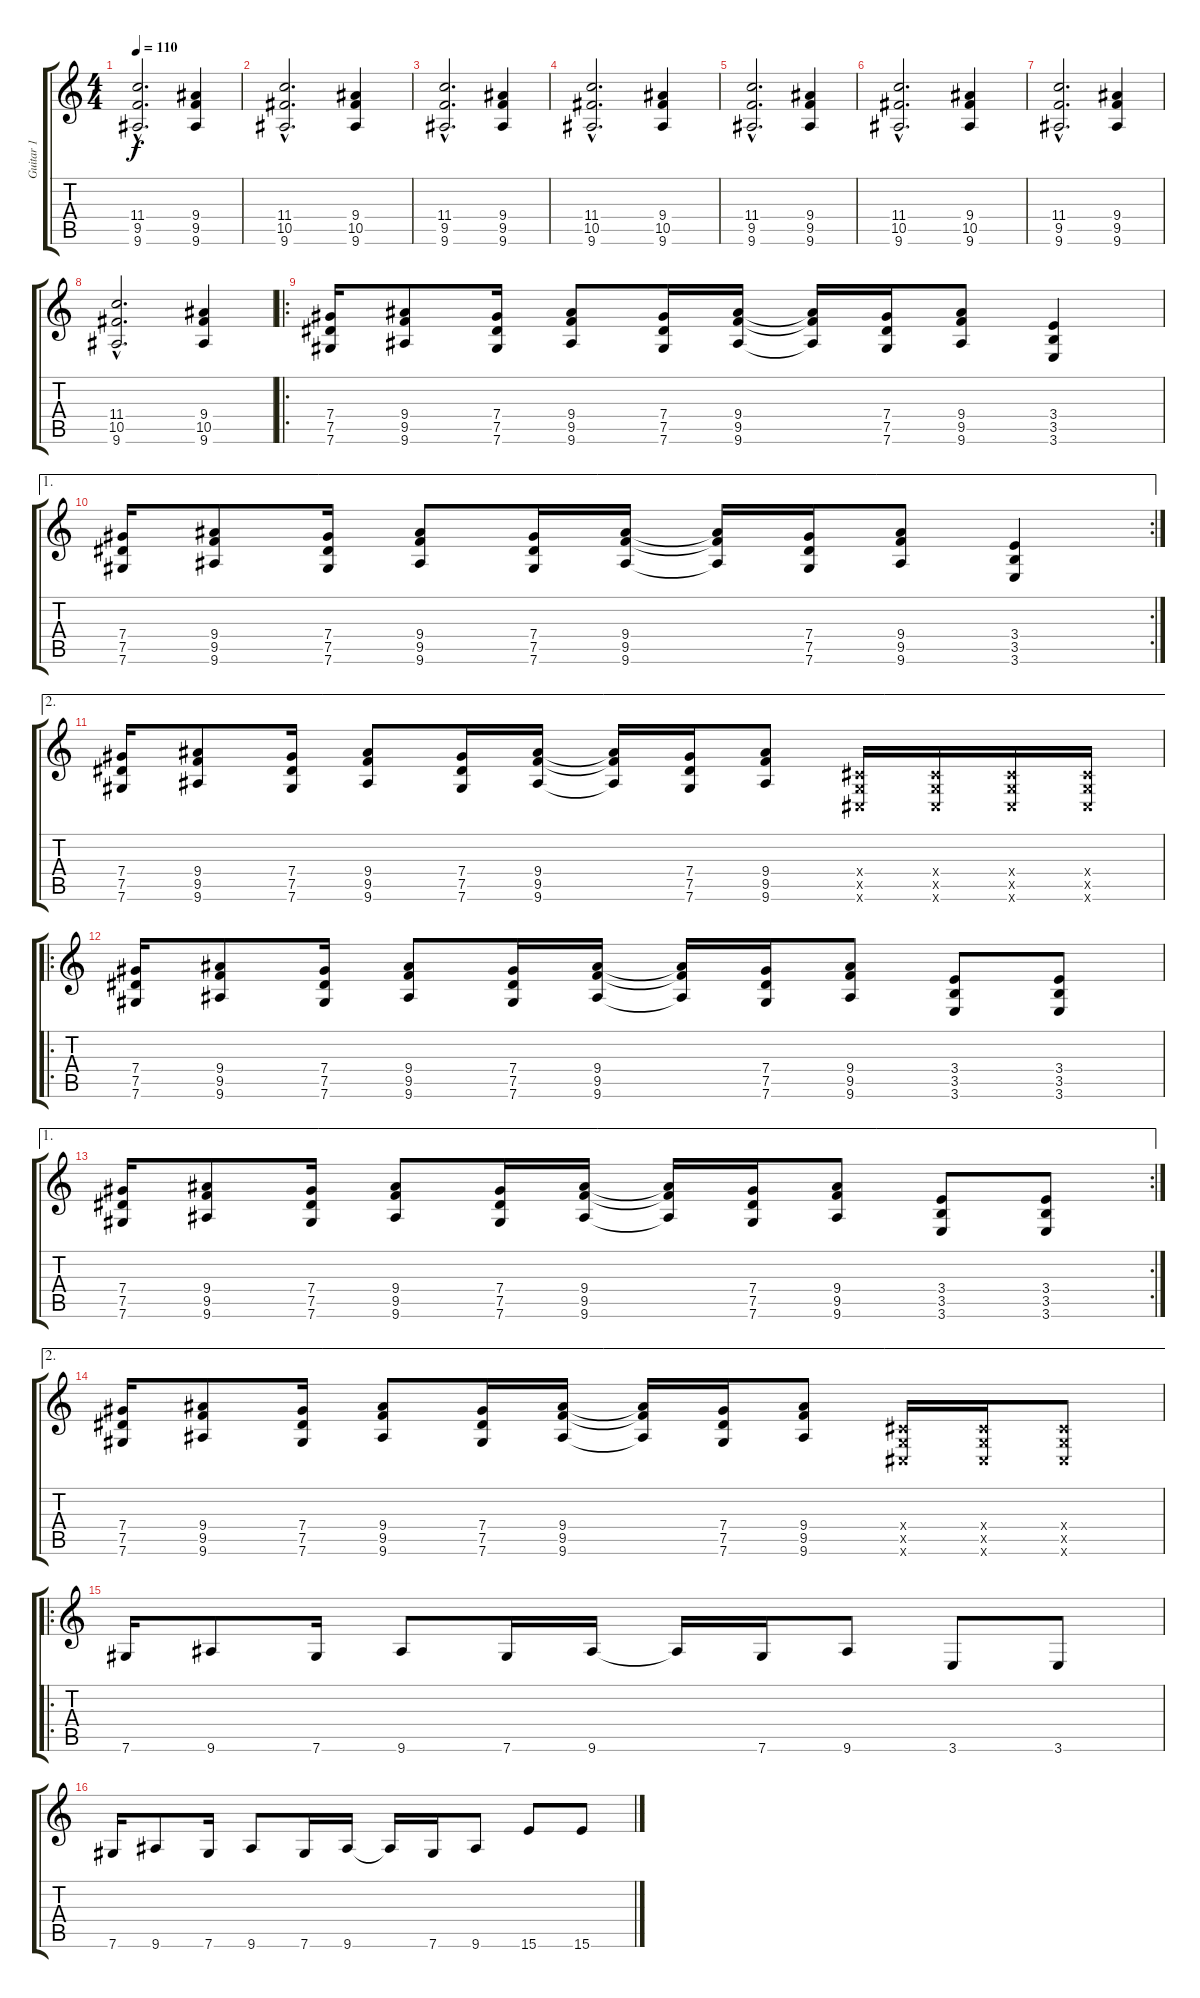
\track ("Guitar 1" "Guitar 1") {instrument overdrivenguitar}
\staff {score tabs}
\tuning (Eb4 Bb3 Gb3 Db3 Ab2 Db2) {hide}
\ts (4 4)
\tempo 110
\clef g2
\ks c
(11.4{hac} 9.5{hac} 9.6{hac}).2{d dy f instrument overdrivenguitar} (9.4 9.5 9.6).4 |
(11.4{hac} 10.5{hac} 9.6{hac}).2{d} (9.4 10.5 9.6).4 |
(11.4{hac} 9.5{hac} 9.6{hac}).2{d} (9.4 9.5 9.6).4 |
(11.4{hac} 10.5{hac} 9.6{hac}).2{d} (9.4 10.5 9.6).4 |
(11.4{hac} 9.5{hac} 9.6{hac}).2{d} (9.4 9.5 9.6).4 |
(11.4{hac} 10.5{hac} 9.6{hac}).2{d} (9.4 10.5 9.6).4 |
(11.4{hac} 9.5{hac} 9.6{hac}).2{d} (9.4 9.5 9.6).4 |
(11.4{hac} 10.5{hac} 9.6{hac}).2{d} (9.4 10.5 9.6).4 |
\ro
(7.4 7.5 7.6).16 (9.4 9.5 9.6).8 (7.4 7.5 7.6).16 (9.4 9.5 9.6).8 (7.4 7.5 7.6).16 (9.4 9.5 9.6).16 (9.4{t} 9.5{t} 9.6{t}).16 (7.4 7.5 7.6).16 (9.4 9.5 9.6).8 (3.4 3.5 3.6).4 |
\ae 1
\rc 2
(7.4 7.5 7.6).16 (9.4 9.5 9.6).8 (7.4 7.5 7.6).16 (9.4 9.5 9.6).8 (7.4 7.5 7.6).16 (9.4 9.5 9.6).16 (9.4{t} 9.5{t} 9.6{t}).16 (7.4 7.5 7.6).16 (9.4 9.5 9.6).8 (3.4 3.5 3.6).4 |
\ae 2
(7.4 7.5 7.6).16 (9.4 9.5 9.6).8 (7.4 7.5 7.6).16 (9.4 9.5 9.6).8 (7.4 7.5 7.6).16 (9.4 9.5 9.6).16 (9.4{t} 9.5{t} 9.6{t}).16 (7.4 7.5 7.6).16 (9.4 9.5 9.6).8 (0.4{x} 0.5{x} 0.6{x}).16 (0.4{x} 0.5{x} 0.6{x}).16 (0.4{x} 0.5{x} 0.6{x}).16 (0.4{x} 0.5{x} 0.6{x}).16 |
\ro
(7.4 7.5 7.6).16 (9.4 9.5 9.6).8 (7.4 7.5 7.6).16 (9.4 9.5 9.6).8 (7.4 7.5 7.6).16 (9.4 9.5 9.6).16 (9.4{t} 9.5{t} 9.6{t}).16 (7.4 7.5 7.6).16 (9.4 9.5 9.6).8 (3.4 3.5 3.6).8 (3.4 3.5 3.6).8 |
\ae 1
\rc 2
(7.4 7.5 7.6).16 (9.4 9.5 9.6).8 (7.4 7.5 7.6).16 (9.4 9.5 9.6).8 (7.4 7.5 7.6).16 (9.4 9.5 9.6).16 (9.4{t} 9.5{t} 9.6{t}).16 (7.4 7.5 7.6).16 (9.4 9.5 9.6).8 (3.4 3.5 3.6).8 (3.4 3.5 3.6).8 |
\ae 2
(7.4 7.5 7.6).16 (9.4 9.5 9.6).8 (7.4 7.5 7.6).16 (9.4 9.5 9.6).8 (7.4 7.5 7.6).16 (9.4 9.5 9.6).16 (9.4{t} 9.5{t} 9.6{t}).16 (7.4 7.5 7.6).16 (9.4 9.5 9.6).8 (0.4{x} 0.5{x} 0.6{x}).16 (0.4{x} 0.5{x} 0.6{x}).16 (0.4{x} 0.5{x} 0.6{x}).8 |
\ro
7.6.16 9.6.8 7.6.16 9.6.8 7.6.16 9.6.16 9.6{t}.16 7.6.16 9.6.8 3.6.8 3.6.8 |
7.6.16 9.6.8 7.6.16 9.6.8 7.6.16 9.6.16 9.6{t}.16 7.6.16 9.6.8 15.6.8 15.6.8
